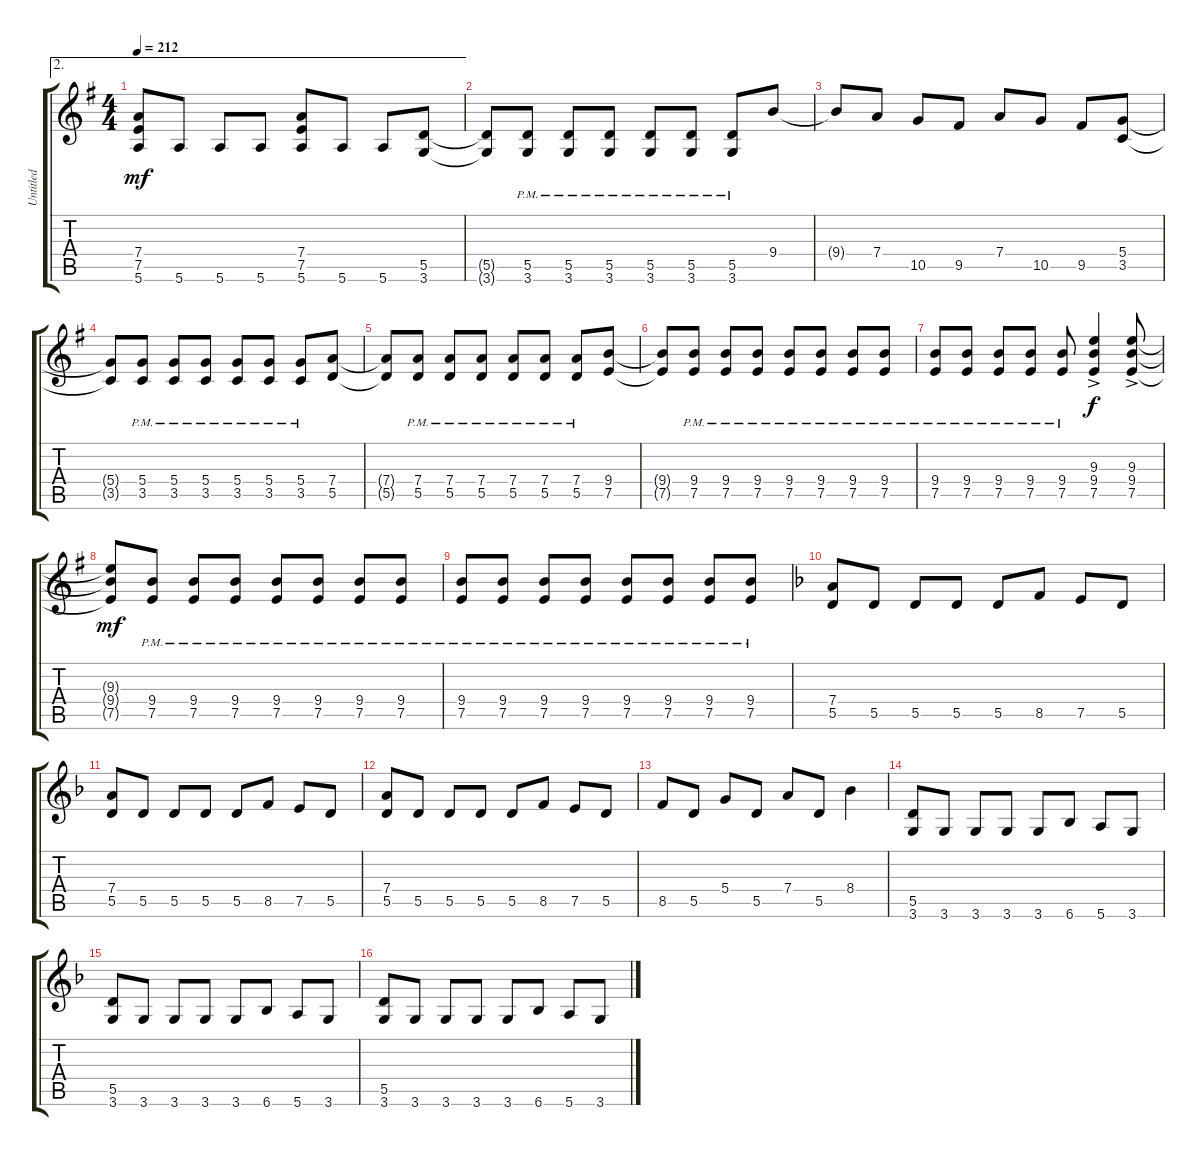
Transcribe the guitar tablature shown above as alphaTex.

\track ("Untitled" "Untitled") {instrument distortionguitar}
\staff {score tabs}
\tuning (E4 B3 G3 D3 A2 E2) {hide}
\ae 2
\ts (4 4)
\tempo 212
\clef g2
\ks g
(7.4 7.5 5.6).8{dy mf} 5.6.8 5.6.8 5.6.8 (7.4 7.5 5.6).8 5.6.8 5.6.8 (5.5 3.6).8 |
(5.5{t} 3.6{t}).8 (5.5{pm} 3.6{pm}).8 (5.5{pm} 3.6{pm}).8 (5.5{pm} 3.6{pm}).8 (5.5{pm} 3.6{pm}).8 (5.5{pm} 3.6{pm}).8 (5.5{pm} 3.6{pm}).8 9.4.8 |
9.4{t}.8 7.4.8 10.5.8 9.5.8 7.4.8 10.5.8 9.5.8 (5.4 3.5).8 |
(5.4{t} 3.5{t}).8 (5.4{pm} 3.5{pm}).8 (5.4{pm} 3.5{pm}).8 (5.4{pm} 3.5{pm}).8 (5.4{pm} 3.5{pm}).8 (5.4{pm} 3.5{pm}).8 (5.4{pm} 3.5{pm}).8 (7.4 5.5).8 |
(7.4{t} 5.5{t}).8 (7.4{pm} 5.5{pm}).8 (7.4{pm} 5.5{pm}).8 (7.4{pm} 5.5{pm}).8 (7.4{pm} 5.5{pm}).8 (7.4{pm} 5.5{pm}).8 (7.4{pm} 5.5{pm}).8 (9.4 7.5).8 |
(9.4{t} 7.5{t}).8 (9.4{pm} 7.5{pm}).8 (9.4{pm} 7.5{pm}).8 (9.4{pm} 7.5{pm}).8 (9.4{pm} 7.5{pm}).8 (9.4{pm} 7.5{pm}).8 (9.4{pm} 7.5{pm}).8 (9.4{pm} 7.5{pm}).8 |
(9.4{pm} 7.5{pm}).8 (9.4{pm} 7.5{pm}).8 (9.4{pm} 7.5{pm}).8 (9.4{pm} 7.5{pm}).8 (9.4{pm} 7.5{pm}).8 (9.3{ac} 9.4{ac} 7.5{ac}).4{dy f} (9.3{ac} 9.4{ac} 7.5{ac}).8 |
(9.3{t} 9.4{t} 7.5{t}).8{dy mf} (9.4{pm} 7.5{pm}).8 (9.4{pm} 7.5{pm}).8 (9.4{pm} 7.5{pm}).8 (9.4{pm} 7.5{pm}).8 (9.4{pm} 7.5{pm}).8 (9.4{pm} 7.5{pm}).8 (9.4{pm} 7.5{pm}).8 |
(9.4{pm} 7.5{pm}).8 (9.4{pm} 7.5{pm}).8 (9.4{pm} 7.5{pm}).8 (9.4{pm} 7.5{pm}).8 (9.4{pm} 7.5{pm}).8 (9.4{pm} 7.5{pm}).8 (9.4{pm} 7.5{pm}).8 (9.4{pm} 7.5{pm}).8 |
\ks f
(7.4 5.5).8 5.5.8 5.5.8 5.5.8 5.5.8 8.5.8 7.5.8 5.5.8 |
(7.4 5.5).8 5.5.8 5.5.8 5.5.8 5.5.8 8.5.8 7.5.8 5.5.8 |
(7.4 5.5).8 5.5.8 5.5.8 5.5.8 5.5.8 8.5.8 7.5.8 5.5.8 |
8.5.8 5.5.8 5.4.8 5.5.8 7.4.8 5.5.8 8.4.4 |
(5.5 3.6).8 3.6.8 3.6.8 3.6.8 3.6.8 6.6.8 5.6.8 3.6.8 |
(5.5 3.6).8 3.6.8 3.6.8 3.6.8 3.6.8 6.6.8 5.6.8 3.6.8 |
(5.5 3.6).8 3.6.8 3.6.8 3.6.8 3.6.8 6.6.8 5.6.8 3.6.8
